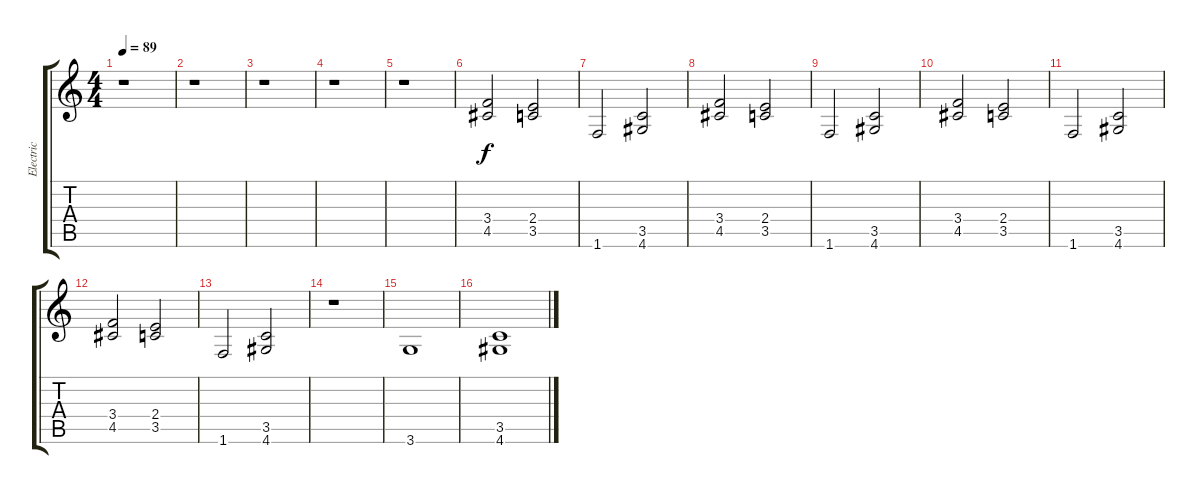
\track ("Electric" "Electric") {instrument distortionguitar}
\staff {score tabs}
\tuning (E4 B3 G3 D3 A2 E2) {hide}
\ts (4 4)
\tempo 89
\clef g2
\ks c
r.1{dy f} |
r.1 |
r.1 |
r.1 |
r.1 |
(3.4 4.5).2 (2.4 3.5).2 |
1.6.2 (3.5 4.6).2 |
(3.4 4.5).2 (2.4 3.5).2 |
1.6.2 (3.5 4.6).2 |
(3.4 4.5).2 (2.4 3.5).2 |
1.6.2 (3.5 4.6).2 |
(3.4 4.5).2 (2.4 3.5).2 |
1.6.2 (3.5 4.6).2 |
r.1 |
3.6.1 |
(3.5 4.6).1
